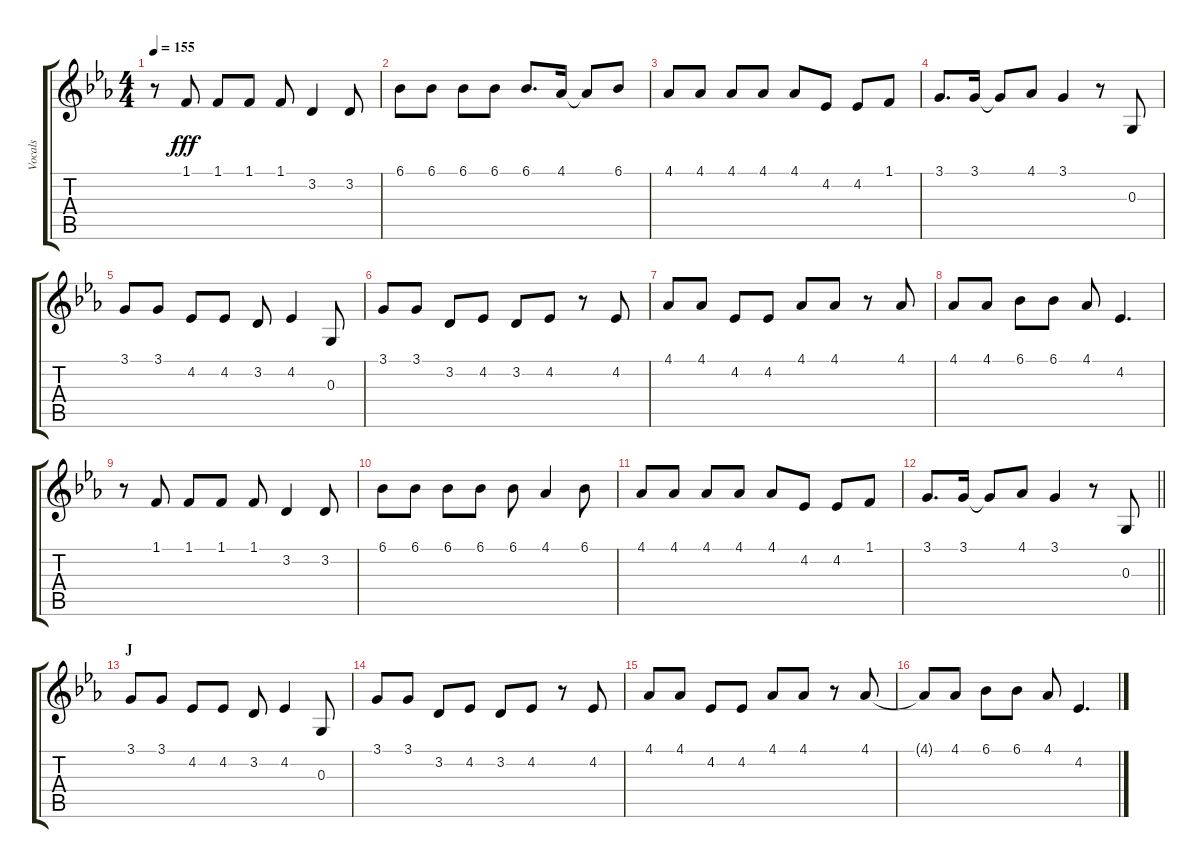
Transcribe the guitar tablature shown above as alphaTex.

\track ("Vocals" "Vocals") {instrument voiceoohs}
\staff {score tabs}
\tuning (E4 B3 G3 D3 A2 E2) {hide}
\ts (4 4)
\tempo 155
\clef g2
\ks eb
r.8{dy fff} 1.1.8 1.1.8 1.1.8 1.1.8 3.2.4 3.2.8 |
6.1.8 6.1.8 6.1.8 6.1.8 6.1.8{d} 4.1.16 4.1{t}.8 6.1.8 |
4.1.8 4.1.8 4.1.8 4.1.8 4.1.8 4.2.8 4.2.8 1.1.8 |
3.1.8{d} 3.1.16 3.1{t}.8 4.1.8 3.1.4 r.8 0.3.8 |
3.1.8 3.1.8 4.2.8 4.2.8 3.2.8 4.2.4 0.3.8 |
3.1.8 3.1.8 3.2.8 4.2.8 3.2.8 4.2.8 r.8 4.2.8 |
4.1.8 4.1.8 4.2.8 4.2.8 4.1.8 4.1.8 r.8 4.1.8 |
4.1.8 4.1.8 6.1.8 6.1.8 4.1.8 4.2.4{d} |
r.8 1.1.8 1.1.8 1.1.8 1.1.8 3.2.4 3.2.8 |
6.1.8 6.1.8 6.1.8 6.1.8 6.1.8 4.1.4 6.1.8 |
4.1.8 4.1.8 4.1.8 4.1.8 4.1.8 4.2.8 4.2.8 1.1.8 |
\barLineRight lightlight
3.1.8{d} 3.1.16 3.1{t}.8 4.1.8 3.1.4 r.8 0.3.8 |
\section ("" "J")
3.1.8 3.1.8 4.2.8 4.2.8 3.2.8 4.2.4 0.3.8 |
3.1.8 3.1.8 3.2.8 4.2.8 3.2.8 4.2.8 r.8 4.2.8 |
4.1.8 4.1.8 4.2.8 4.2.8 4.1.8 4.1.8 r.8 4.1.8 |
4.1{t}.8 4.1.8 6.1.8 6.1.8 4.1.8 4.2.4{d}
